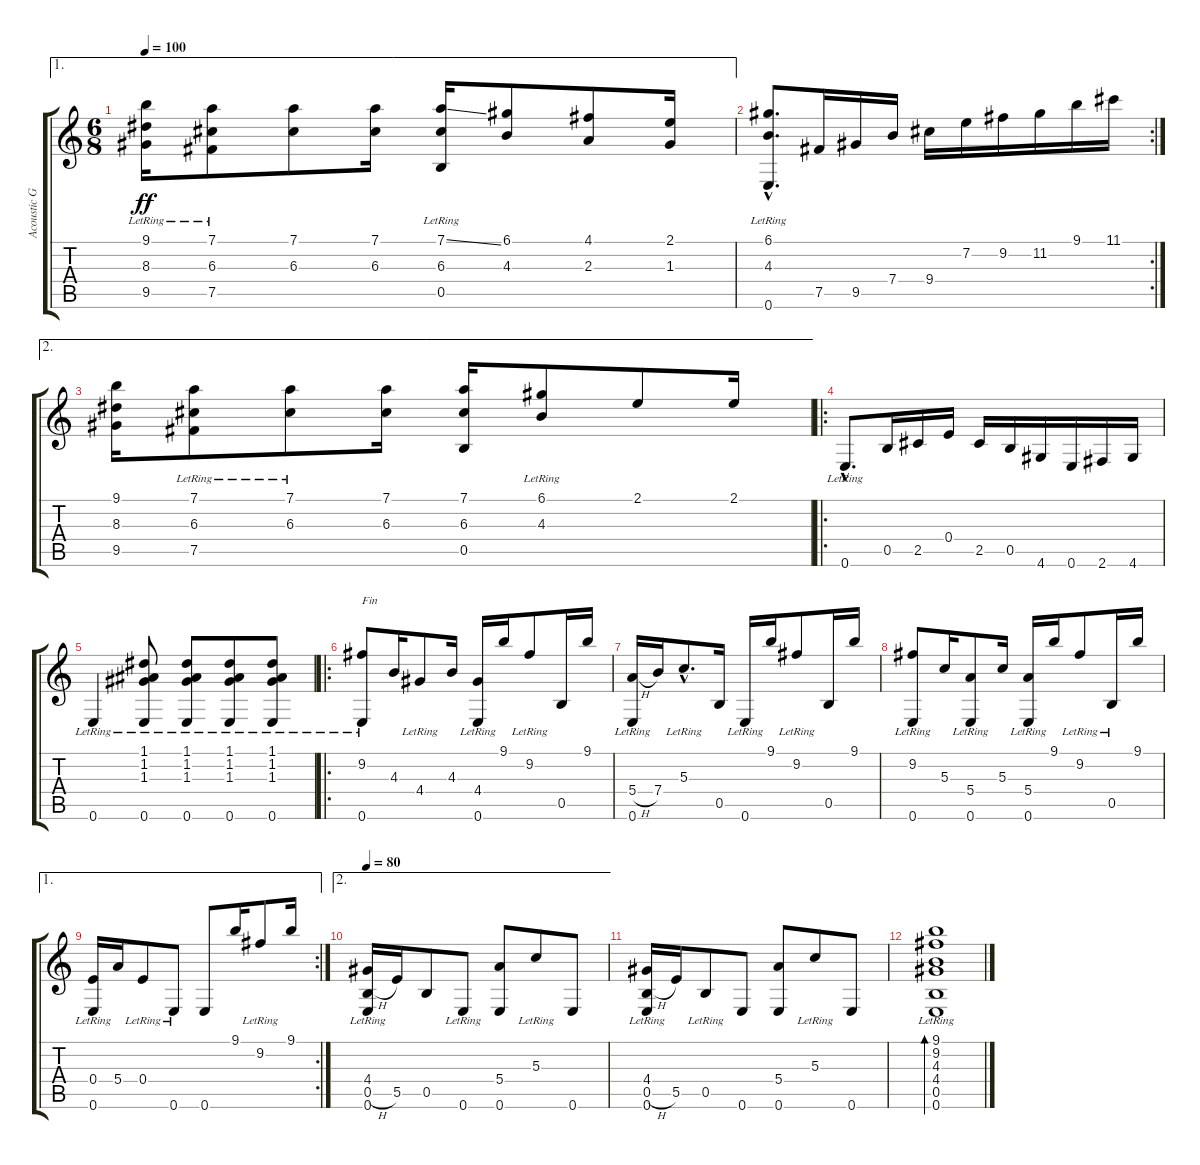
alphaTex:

\track ("Acoustic Guitar" "Acoustic G") {instrument electricbasspick}
\staff {score tabs}
\tuning (D4 A3 G3 E3 B2 E2) {hide}
\ae 1
\ts (6 8)
\tempo 100
\clef g2
\ks c
(9.1 8.3 9.5{lr}).16{dy ff} (7.1{lr} 6.3{lr} 7.5).8 (7.1 6.3).8 (7.1 6.3).16 (7.1{ss} 6.3{lr} 0.5{lr}).16 (6.1 4.3).8 (4.1 2.3).8 (2.1 1.3).16 |
\rc 2
(6.1{hac lr} 4.3{hac lr} 0.6{hac lr}).8{d} 7.5.16 9.5.16 7.4.16 9.4.16 7.2.16 9.2.16 11.2.16 9.1.16 11.1.16 |
\ae 2
(9.1 8.3 9.5).16 (7.1 6.3 7.5{lr}).8 (7.1 6.3{lr}).8 (7.1 6.3).16 (7.1 6.3 0.5).16 (6.1 4.3{lr}).8 2.1.8 2.1.16 |
\ro
0.6{hac lr}.8{d} 0.5.16 2.5.16 0.4.16 2.5.16 0.5.16 4.6.16 0.6.16 2.6.16 4.6.16 |
0.6{lr}.4 (1.1 1.2 1.3{lr} 0.6{lr}).8 (1.1 1.2 1.3{lr} 0.6{lr}).8 (1.1 1.2 1.3{lr} 0.6{lr}).8 (1.1 1.2 1.3{lr} 0.6{lr}).8 |
\ro
(9.2 0.6{lr}).8{txt "Fin"} 4.3.16 4.4{lr}.8 4.3.16 (4.4 0.6{lr}).16 9.1.16 9.2{lr}.8 0.5.16 9.1.16 |
(5.4{h} 0.6{lr}).16 7.4.16 5.3{hac lr}.8{d} 0.5.16 0.6{lr}.16 9.1.16 9.2{lr}.8 0.5.16 9.1.16 |
(9.2 0.6{lr}).8 5.3.16 (5.4{lr} 0.6{lr}).8 5.3.16 (5.4 0.6{lr}).16 9.1.16 9.2{lr}.8 0.5{lr}.16 9.1.16 |
\ae 1
\rc 2
(0.4 0.6{lr}).16 5.4.16 0.4{lr}.8 0.6{lr}.8 0.6.8 9.1.16 9.2{lr}.8 9.1.16 |
\ae 2
\tempo 80
(4.4 0.5{h} 0.6{lr}).16 5.5.16 0.5.8 0.6{lr}.8 (5.4 0.6).8 5.3{lr}.8 0.6.8 |
(4.4 0.5{h} 0.6{lr}).16 5.5.16 0.5{lr}.8 0.6.8 (5.4 0.6).8 5.3{lr}.8 0.6.8 |
(9.1{lr} 9.2{lr} 4.3{lr} 4.4{lr} 0.5{lr} 0.6{lr}).1{bd 240}
